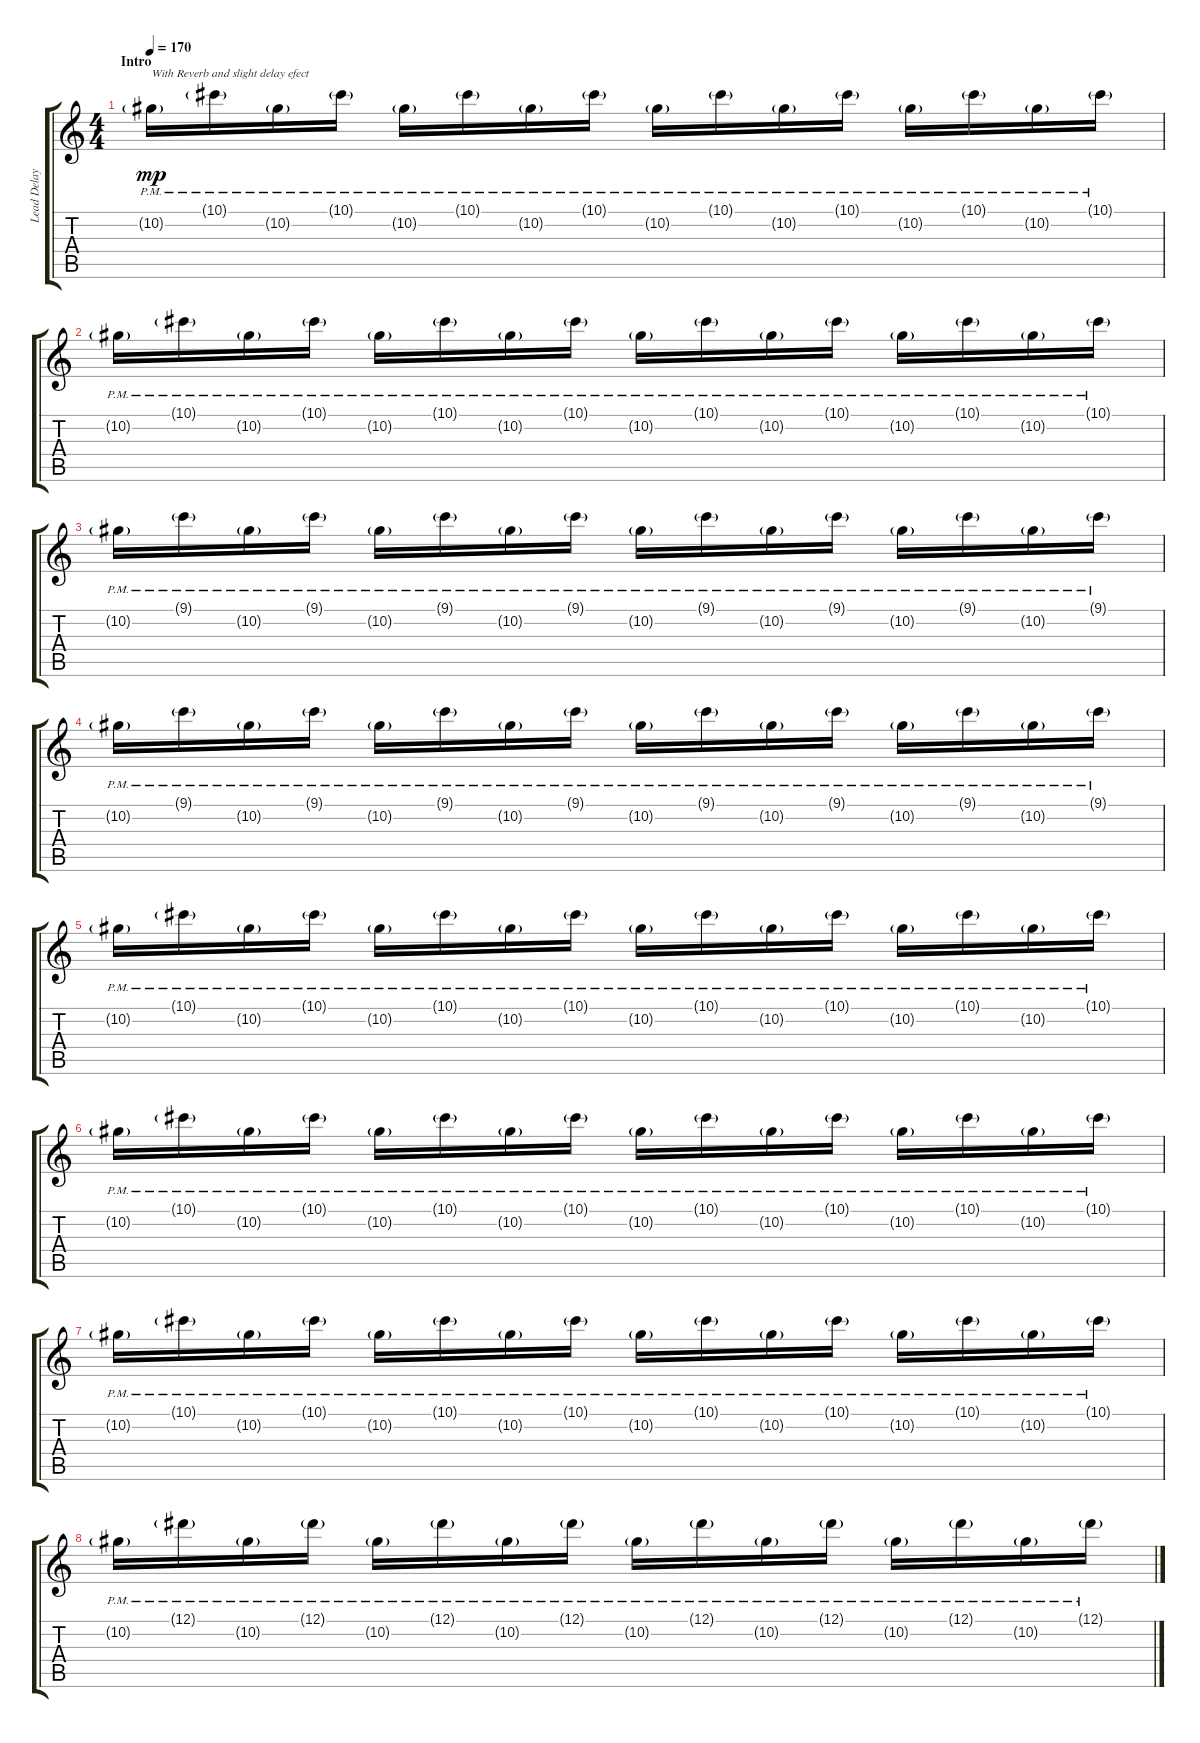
\track ("Lead Delay" "Lead Delay") {instrument overdrivenguitar}
\staff {score tabs}
\tuning (Eb4 Bb3 Gb3 Db3 Ab2 Db2) {hide}
\ts (4 4)
\section ("" "Intro")
\tempo 170
\clef g2
\ks c
10.2{g pm}.16{txt "With Reverb and slight delay efect" dy mp instrument overdrivenguitar} 10.1{g pm}.16 10.2{g pm}.16 10.1{g pm}.16 10.2{g pm}.16 10.1{g pm}.16 10.2{g pm}.16 10.1{g pm}.16 10.2{g pm}.16 10.1{g pm}.16 10.2{g pm}.16 10.1{g pm}.16 10.2{g pm}.16 10.1{g pm}.16 10.2{g pm}.16 10.1{g pm}.16 |
10.2{g pm}.16 10.1{g pm}.16 10.2{g pm}.16 10.1{g pm}.16 10.2{g pm}.16 10.1{g pm}.16 10.2{g pm}.16 10.1{g pm}.16 10.2{g pm}.16 10.1{g pm}.16 10.2{g pm}.16 10.1{g pm}.16 10.2{g pm}.16 10.1{g pm}.16 10.2{g pm}.16 10.1{g pm}.16 |
10.2{g pm}.16 9.1{g pm}.16 10.2{g pm}.16 9.1{g pm}.16 10.2{g pm}.16 9.1{g pm}.16 10.2{g pm}.16 9.1{g pm}.16 10.2{g pm}.16 9.1{g pm}.16 10.2{g pm}.16 9.1{g pm}.16 10.2{g pm}.16 9.1{g pm}.16 10.2{g pm}.16 9.1{g pm}.16 |
10.2{g pm}.16 9.1{g pm}.16 10.2{g pm}.16 9.1{g pm}.16 10.2{g pm}.16 9.1{g pm}.16 10.2{g pm}.16 9.1{g pm}.16 10.2{g pm}.16 9.1{g pm}.16 10.2{g pm}.16 9.1{g pm}.16 10.2{g pm}.16 9.1{g pm}.16 10.2{g pm}.16 9.1{g pm}.16 |
10.2{g pm}.16 10.1{g pm}.16 10.2{g pm}.16 10.1{g pm}.16 10.2{g pm}.16 10.1{g pm}.16 10.2{g pm}.16 10.1{g pm}.16 10.2{g pm}.16 10.1{g pm}.16 10.2{g pm}.16 10.1{g pm}.16 10.2{g pm}.16 10.1{g pm}.16 10.2{g pm}.16 10.1{g pm}.16 |
10.2{g pm}.16 10.1{g pm}.16 10.2{g pm}.16 10.1{g pm}.16 10.2{g pm}.16 10.1{g pm}.16 10.2{g pm}.16 10.1{g pm}.16 10.2{g pm}.16 10.1{g pm}.16 10.2{g pm}.16 10.1{g pm}.16 10.2{g pm}.16 10.1{g pm}.16 10.2{g pm}.16 10.1{g pm}.16 |
10.2{g pm}.16 10.1{g pm}.16 10.2{g pm}.16 10.1{g pm}.16 10.2{g pm}.16 10.1{g pm}.16 10.2{g pm}.16 10.1{g pm}.16 10.2{g pm}.16 10.1{g pm}.16 10.2{g pm}.16 10.1{g pm}.16 10.2{g pm}.16 10.1{g pm}.16 10.2{g pm}.16 10.1{g pm}.16 |
10.2{g pm}.16 12.1{g pm}.16 10.2{g pm}.16 12.1{g pm}.16 10.2{g pm}.16 12.1{g pm}.16 10.2{g pm}.16 12.1{g pm}.16 10.2{g pm}.16 12.1{g pm}.16 10.2{g pm}.16 12.1{g pm}.16 10.2{g pm}.16 12.1{g pm}.16 10.2{g pm}.16 12.1{g pm}.16
